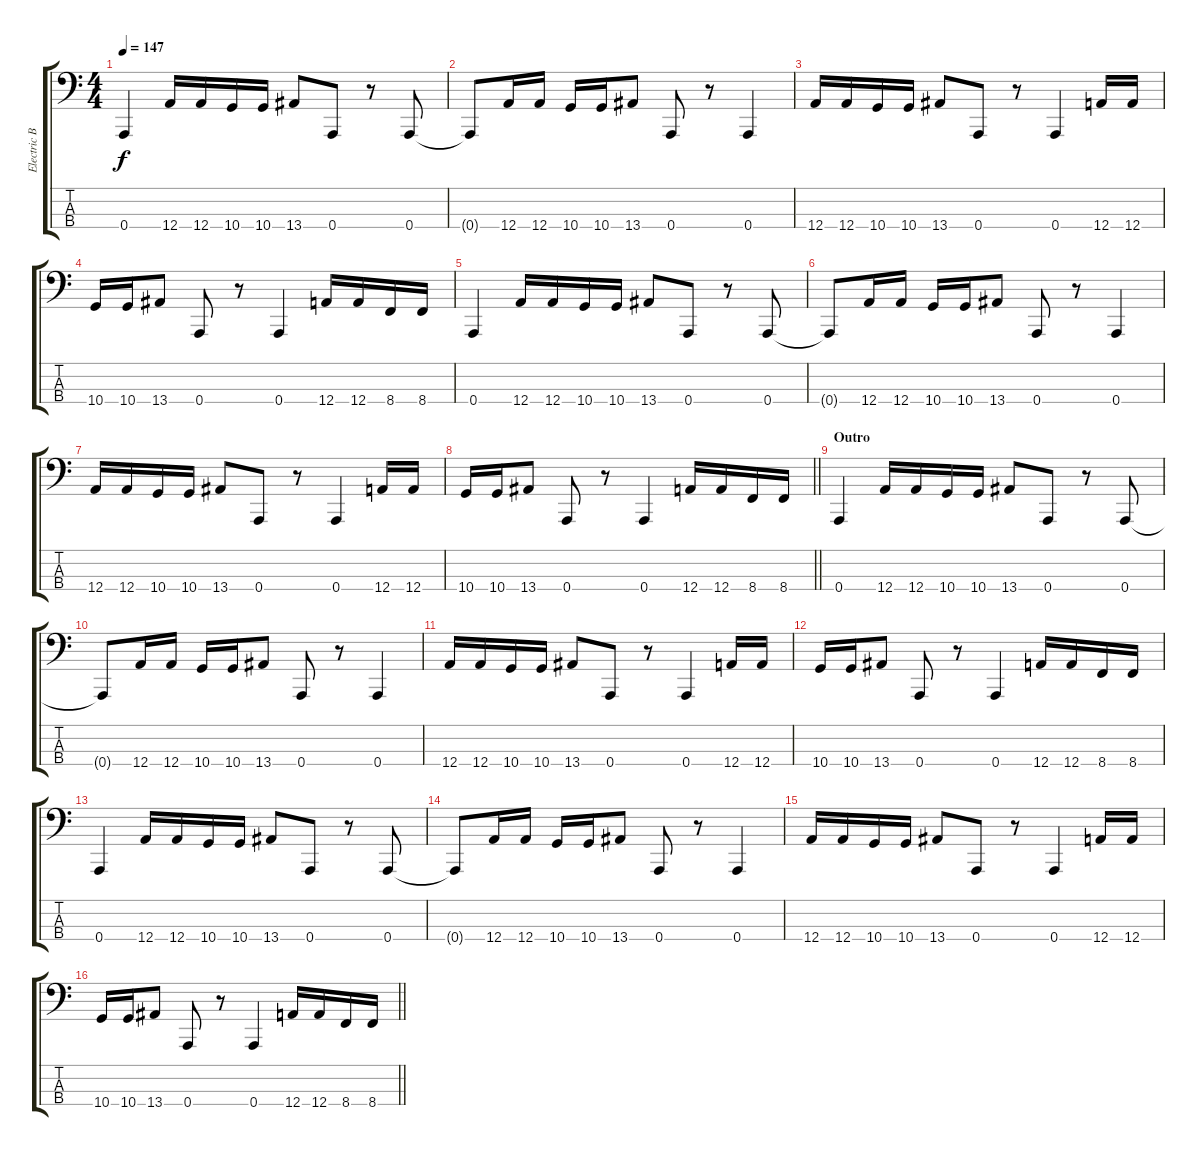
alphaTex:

\track ("Electric Bass" "Electric B") {instrument electricbasspick}
\staff {score tabs}
\tuning (D2 A1 E1 A0) {hide}
\ts (4 4)
\section ("" "")
\tempo 147
\clef f4
\ks aminor
0.4.4{dy f} 12.4.16 12.4.16 10.4.16 10.4.16 13.4.8 0.4.8 r.8 0.4.8 |
0.4{t}.8 12.4.16 12.4.16 10.4.16 10.4.16 13.4.8 0.4.8 r.8 0.4.4 |
12.4.16 12.4.16 10.4.16 10.4.16 13.4.8 0.4.8 r.8 0.4.4 12.4.16 12.4.16 |
10.4.16 10.4.16 13.4.8 0.4.8 r.8 0.4.4 12.4.16 12.4.16 8.4.16 8.4.16 |
0.4.4 12.4.16 12.4.16 10.4.16 10.4.16 13.4.8 0.4.8 r.8 0.4.8 |
0.4{t}.8 12.4.16 12.4.16 10.4.16 10.4.16 13.4.8 0.4.8 r.8 0.4.4 |
12.4.16 12.4.16 10.4.16 10.4.16 13.4.8 0.4.8 r.8 0.4.4 12.4.16 12.4.16 |
\barLineRight lightlight
10.4.16 10.4.16 13.4.8 0.4.8 r.8 0.4.4 12.4.16 12.4.16 8.4.16 8.4.16 |
\section ("" "Outro")
0.4.4 12.4.16 12.4.16 10.4.16 10.4.16 13.4.8 0.4.8 r.8 0.4.8 |
0.4{t}.8 12.4.16 12.4.16 10.4.16 10.4.16 13.4.8 0.4.8 r.8 0.4.4 |
12.4.16 12.4.16 10.4.16 10.4.16 13.4.8 0.4.8 r.8 0.4.4 12.4.16 12.4.16 |
10.4.16 10.4.16 13.4.8 0.4.8 r.8 0.4.4 12.4.16 12.4.16 8.4.16 8.4.16 |
0.4.4 12.4.16 12.4.16 10.4.16 10.4.16 13.4.8 0.4.8 r.8 0.4.8 |
0.4{t}.8 12.4.16 12.4.16 10.4.16 10.4.16 13.4.8 0.4.8 r.8 0.4.4 |
12.4.16 12.4.16 10.4.16 10.4.16 13.4.8 0.4.8 r.8 0.4.4 12.4.16 12.4.16 |
\barLineRight lightlight
10.4.16 10.4.16 13.4.8 0.4.8 r.8 0.4.4 12.4.16 12.4.16 8.4.16 8.4.16
